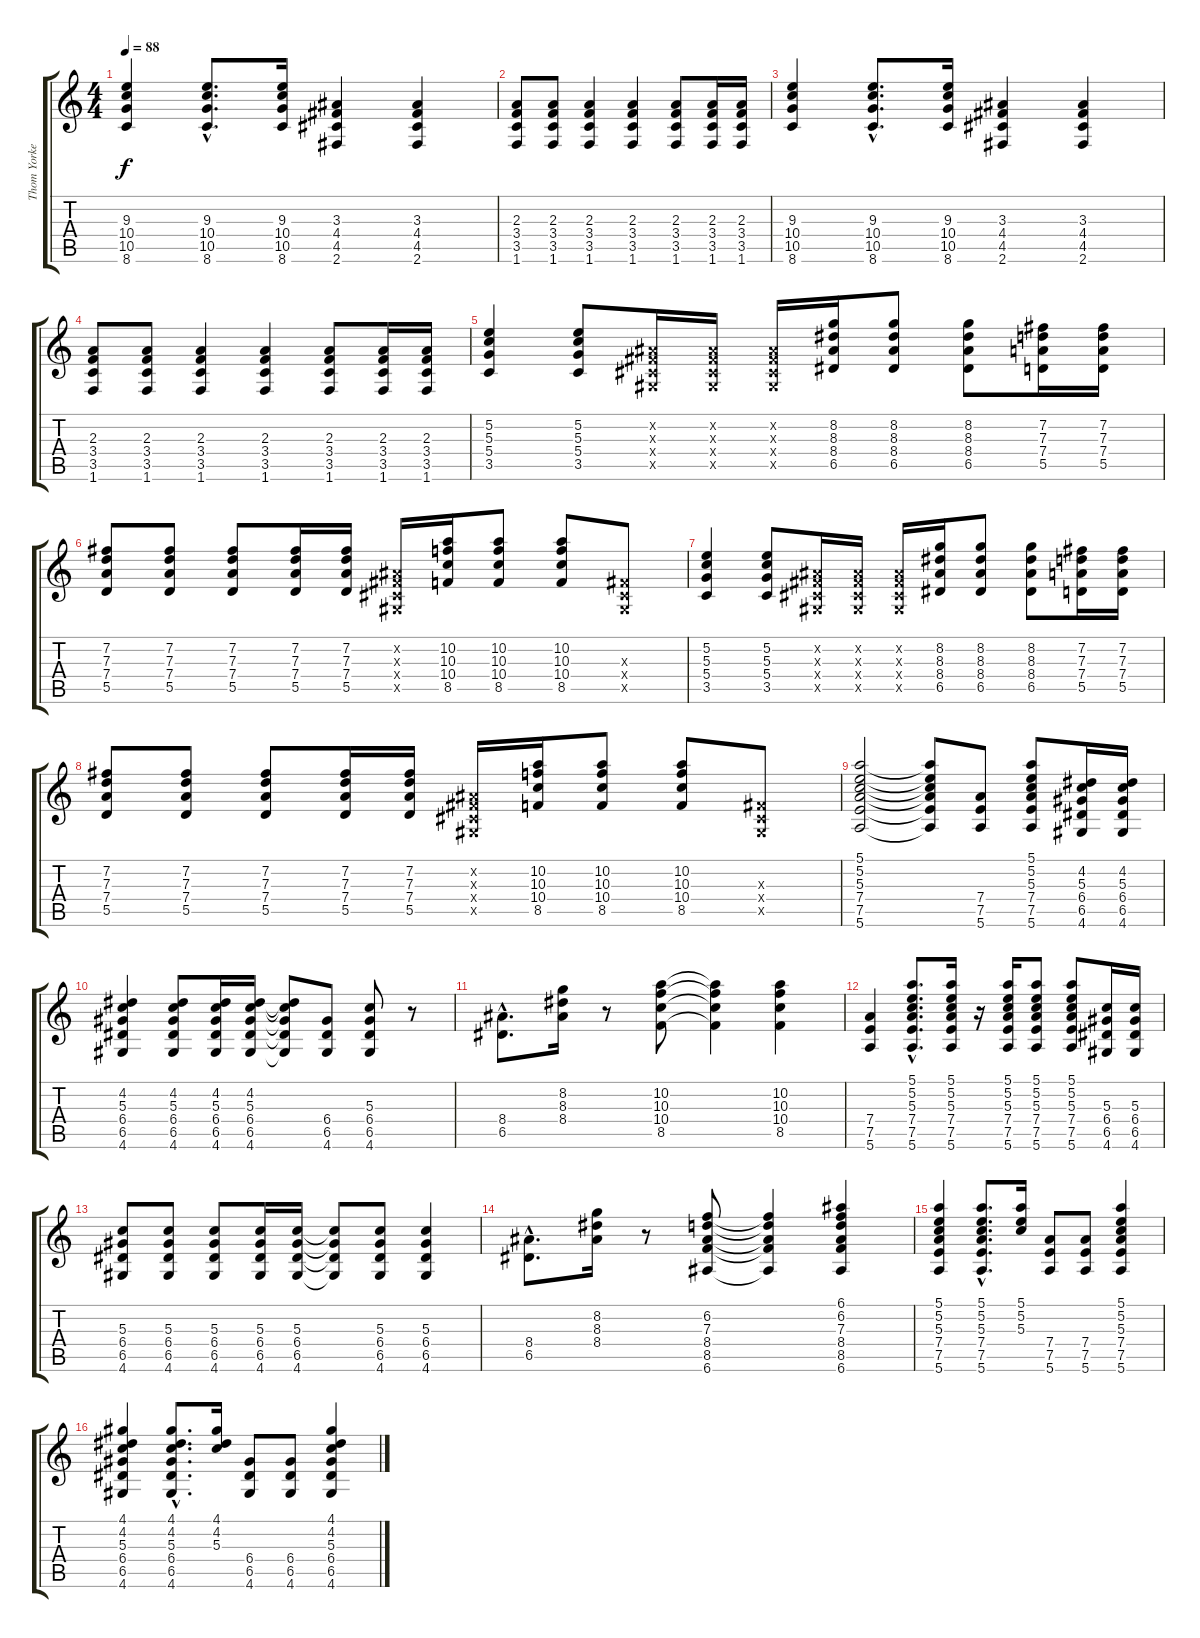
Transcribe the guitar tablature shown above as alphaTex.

\track ("Thom Yorke" "Thom Yorke") {instrument acousticguitarsteel}
\staff {score tabs}
\tuning (E4 B3 G3 D3 A2 E2) {hide}
\ts (4 4)
\tempo 88
\clef g2
\ks c
(9.3 10.4 10.5 8.6).4{dy f} (9.3{hac} 10.4{hac} 10.5{hac} 8.6{hac}).8{d} (9.3 10.4 10.5 8.6).16 (3.3 4.4 4.5 2.6).4 (3.3 4.4 4.5 2.6).4 |
(2.3 3.4 3.5 1.6).8 (2.3 3.4 3.5 1.6).8 (2.3 3.4 3.5 1.6).4 (2.3 3.4 3.5 1.6).4 (2.3 3.4 3.5 1.6).8 (2.3 3.4 3.5 1.6).16 (2.3 3.4 3.5 1.6).16 |
(9.3 10.4 10.5 8.6).4 (9.3{hac} 10.4{hac} 10.5{hac} 8.6{hac}).8{d} (9.3 10.4 10.5 8.6).16 (3.3 4.4 4.5 2.6).4 (3.3 4.4 4.5 2.6).4 |
(2.3 3.4 3.5 1.6).8 (2.3 3.4 3.5 1.6).8 (2.3 3.4 3.5 1.6).4 (2.3 3.4 3.5 1.6).4 (2.3 3.4 3.5 1.6).8 (2.3 3.4 3.5 1.6).16 (2.3 3.4 3.5 1.6).16 |
(5.2 5.3 5.4 3.5).4 (5.2 5.3 5.4 3.5).8 (-1.2{x} -1.3{x} -1.4{x} -1.5{x}).16 (-1.2{x} -1.3{x} -1.4{x} -1.5{x}).16 (-1.2{x} -1.3{x} -1.4{x} -1.5{x}).16 (8.2 8.3 8.4 6.5).16 (8.2 8.3 8.4 6.5).8 (8.2 8.3 8.4 6.5).8 (7.2 7.3 7.4 5.5).16 (7.2 7.3 7.4 5.5).16 |
(7.2 7.3 7.4 5.5).8 (7.2 7.3 7.4 5.5).8 (7.2 7.3 7.4 5.5).8 (7.2 7.3 7.4 5.5).16 (7.2 7.3 7.4 5.5).16 (-1.2{x} -1.3{x} -1.4{x} -1.5{x}).16 (10.2 10.3 10.4 8.5).16 (10.2 10.3 10.4 8.5).8 (10.2 10.3 10.4 8.5).8 (-1.3{x} -1.4{x} -1.5{x}).8 |
(5.2 5.3 5.4 3.5).4 (5.2 5.3 5.4 3.5).8 (-1.2{x} -1.3{x} -1.4{x} -1.5{x}).16 (-1.2{x} -1.3{x} -1.4{x} -1.5{x}).16 (-1.2{x} -1.3{x} -1.4{x} -1.5{x}).16 (8.2 8.3 8.4 6.5).16 (8.2 8.3 8.4 6.5).8 (8.2 8.3 8.4 6.5).8 (7.2 7.3 7.4 5.5).16 (7.2 7.3 7.4 5.5).16 |
(7.2 7.3 7.4 5.5).8 (7.2 7.3 7.4 5.5).8 (7.2 7.3 7.4 5.5).8 (7.2 7.3 7.4 5.5).16 (7.2 7.3 7.4 5.5).16 (-1.2{x} -1.3{x} -1.4{x} -1.5{x}).16 (10.2 10.3 10.4 8.5).16 (10.2 10.3 10.4 8.5).8 (10.2 10.3 10.4 8.5).8 (-1.3{x} -1.4{x} -1.5{x}).8 |
(5.1 5.2 5.3 7.4 7.5 5.6).2 (5.1{t} 5.2{t} 5.3{t} 7.4{t} 7.5{t} 5.6{t}).8 (7.4 7.5 5.6).8 (5.1 5.2 5.3 7.4 7.5 5.6).8 (4.2 5.3 6.4 6.5 4.6).16 (4.2 5.3 6.4 6.5 4.6).16 |
(4.2 5.3 6.4 6.5 4.6).4 (4.2 5.3 6.4 6.5 4.6).8 (4.2 5.3 6.4 6.5 4.6).16 (4.2 5.3 6.4 6.5 4.6).16 (4.2{t} 5.3{t} 6.4{t} 6.5{t} 4.6{t}).8 (6.4 6.5 4.6).8 (5.3 6.4 6.5 4.6).8 r.8 |
(8.4{hac} 6.5{hac}).8{d} (8.2 8.3 8.4).16 r.8 (10.2 10.3 10.4 8.5).8 (10.2{t} 10.3{t} 10.4{t} 8.5{t}).4 (10.2 10.3 10.4 8.5).4 |
(7.4 7.5 5.6).4 (5.1{hac} 5.2{hac} 5.3{hac} 7.4{hac} 7.5{hac} 5.6{hac}).8{d} (5.1 5.2 5.3 7.4 7.5 5.6).16 r.16 (5.1 5.2 5.3 7.4 7.5 5.6).16 (5.1 5.2 5.3 7.4 7.5 5.6).8 (5.1 5.2 5.3 7.4 7.5 5.6).8 (5.3 6.4 6.5 4.6).16 (5.3 6.4 6.5 4.6).16 |
(5.3 6.4 6.5 4.6).8 (5.3 6.4 6.5 4.6).8 (5.3 6.4 6.5 4.6).8 (5.3 6.4 6.5 4.6).16 (5.3 6.4 6.5 4.6).16 (5.3{t} 6.4{t} 6.5{t} 4.6{t}).8 (5.3 6.4 6.5 4.6).8 (5.3 6.4 6.5 4.6).4 |
(8.4{hac} 6.5{hac}).8{d} (8.2 8.3 8.4).16 r.8 (6.2 7.3 8.4 8.5 6.6).8 (6.2{t} 7.3{t} 8.4{t} 8.5{t} 6.6{t}).4 (6.1 6.2 7.3 8.4 8.5 6.6).4 |
(5.1 5.2 5.3 7.4 7.5 5.6).4 (5.1{hac} 5.2{hac} 5.3{hac} 7.4{hac} 7.5{hac} 5.6{hac}).8{d} (5.1 5.2 5.3).16 (7.4 7.5 5.6).8 (7.4 7.5 5.6).8 (5.1 5.2 5.3 7.4 7.5 5.6).4 |
(4.1 4.2 5.3 6.4 6.5 4.6).4 (4.1{hac} 4.2{hac} 5.3{hac} 6.4{hac} 6.5{hac} 4.6{hac}).8{d} (4.1 4.2 5.3).16 (6.4 6.5 4.6).8 (6.4 6.5 4.6).8 (4.1 4.2 5.3 6.4 6.5 4.6).4
